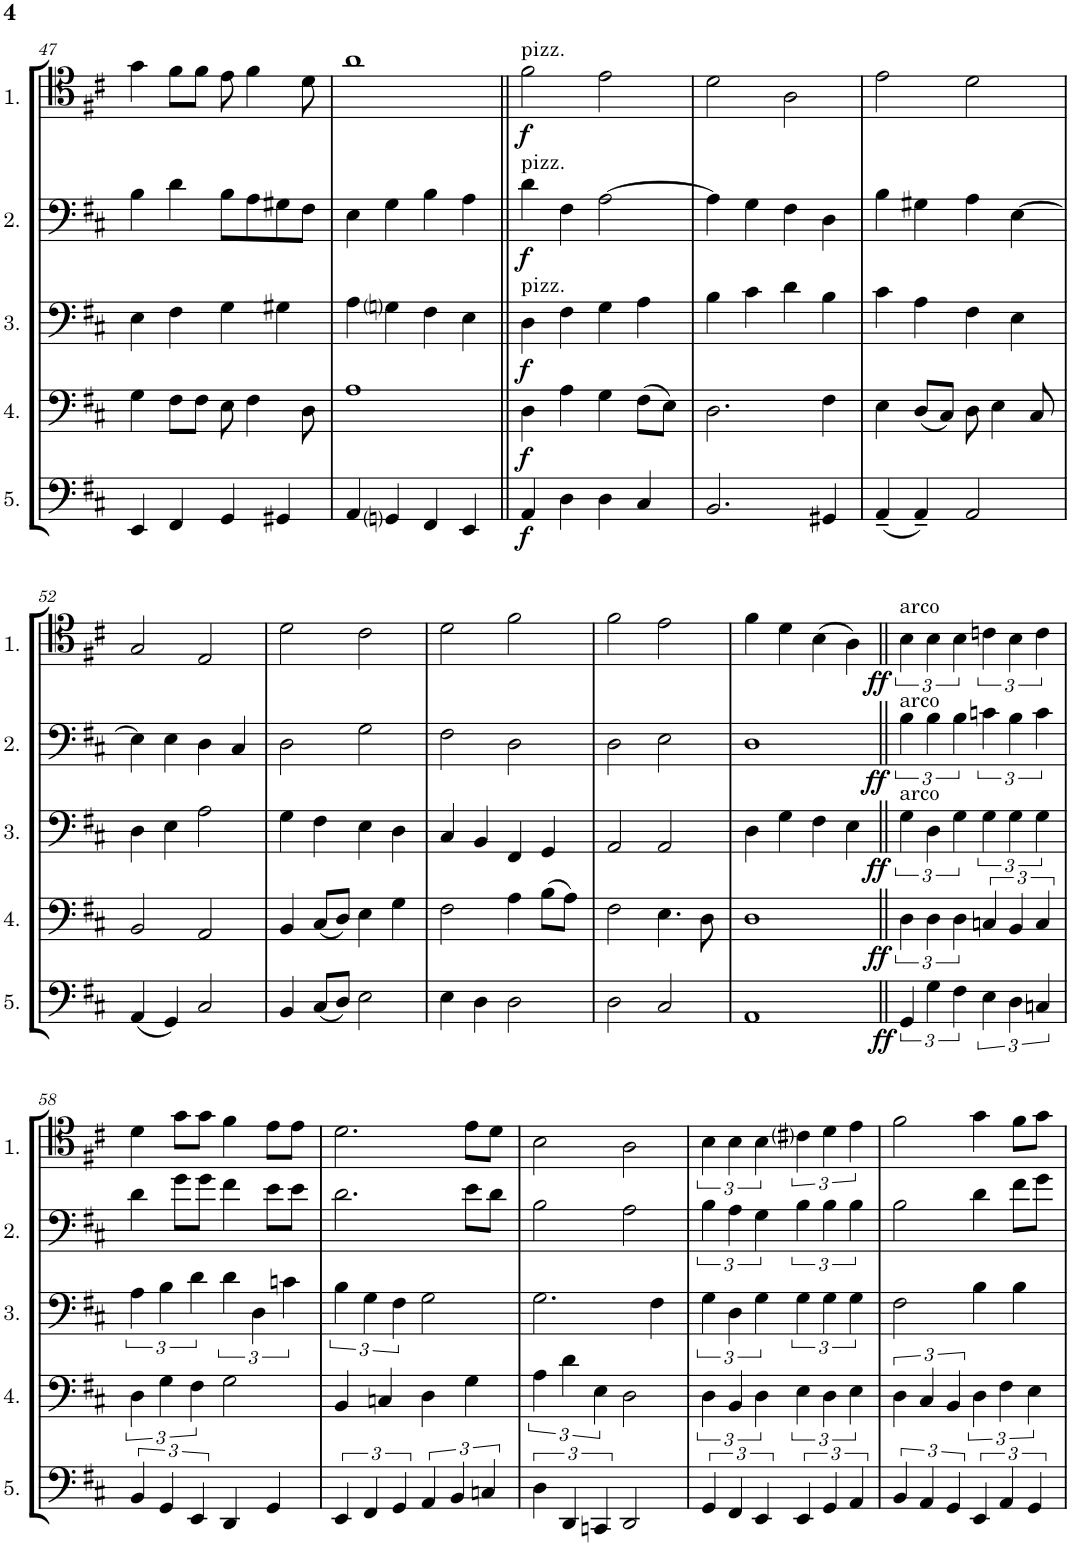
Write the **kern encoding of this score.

**kern	**dynam	**kern	**dynam	**kern	**dynam	**kern	**dynam	**kern	**dynam
*part5	*part5	*part4	*part4	*part3	*part3	*part2	*part2	*part1	*part1
*staff5	*staff5	*staff4	*staff4	*staff3	*staff3	*staff2	*staff2	*staff1	*staff1
*I"Cello 5	*	*I"Cello 4	*	*I"Cello 3	*	*I"Cello 2	*	*I"Cello 1	*
!!LO:PB:g=z
*clefF4	*	*clefF4	*	*clefF4	*	*clefF4	*	*clefC4	*
*k[f#c#]	*	*k[f#c#]	*	*k[f#c#]	*	*k[f#c#]	*	*k[f#c#]	*
*M4/4	*	*M4/4	*	*M4/4	*	*M4/4	*	*M4/4	*
=47	=47	=47	=47	=47	=47	=47	=47	=47	=47
4EE/	.	4G\	.	4E\	.	4B\	.	4g\	.
4FF#/	.	8F#\L	.	4F#\	.	4d\	.	8f#\L	.
.	.	8F#\J	.	.	.	.	.	8f#\J	.
4GG/	.	8E\	.	4G\	.	8B\L	.	8e\	.
.	.	4F#\	.	.	.	8A\	.	4f#\	.
4GG#X/	.	.	.	4G#X\	.	8G#X\	.	.	.
.	.	8D\	.	.	.	8F#\J	.	8d\	.
=48	=48	=48	=48	=48	=48	=48	=48	=48	=48
4AA/	.	1A	.	4A\	.	4E\	.	1a	.
4GGni/	.	.	.	4Gni\	.	4G\	.	.	.
4FF#/	.	.	.	4F#\	.	4B\	.	.	.
4EE/	.	.	.	4E\	.	4A\	.	.	.
=49||	=49||	=49||	=49||	=49||	=49||	=49||	=49||	=49||	=49||
!	!	!	!	!	!	!	!	!LO:TX:a:t=pizz.	!
!	!	!	!	!	!	!LO:TX:a:t=pizz.	!	!	!
!	!	!	!	!LO:TX:a:t=pizz.	!	!	!	!	!
!	!LO:DY:b	!	!LO:DY:b	!	!LO:DY:b	!	!LO:DY:b	!	!LO:DY:b
4AA/	f	4D\	f	4D\	f	4d\	f	2f#\	f
4D\	.	4A\	.	4F#\	.	4F#\	.	.	.
4D\	.	4G\	.	4G\	.	[2A\	.	2e\	.
4C#/	.	(8F#\L	.	4A\	.	.	.	.	.
.	.	8E\J)	.	.	.	.	.	.	.
=50	=50	=50	=50	=50	=50	=50	=50	=50	=50
2.BB/	.	2.D\	.	4B\	.	4A\]	.	2d\	.
.	.	.	.	4c#\	.	4G\	.	.	.
.	.	.	.	4d\	.	4F#\	.	2A\	.
4GG#X/	.	4F#\	.	4B\	.	4D\	.	.	.
=51	=51	=51	=51	=51	=51	=51	=51	=51	=51
(4AA~/	.	4E\	.	4c#\	.	4B\	.	2e\	.
4AA~/)	.	(8D/L	.	4A\	.	4G#X\	.	.	.
.	.	8C#/J)	.	.	.	.	.	.	.
2AA/	.	8D\	.	4F#\	.	4A\	.	2d\	.
.	.	4E\	.	.	.	.	.	.	.
.	.	.	.	4E\	.	[4E\	.	.	.
.	.	8C#/	.	.	.	.	.	.	.
!!LO:LB:g=z
=52	=52	=52	=52	=52	=52	=52	=52	=52	=52
(4AA/	.	2BB/	.	4D\	.	4E\]	.	2G/	.
4GG/)	.	.	.	4E\	.	4E\	.	.	.
2C#/	.	2AA/	.	2A\	.	4D\	.	2E/	.
.	.	.	.	.	.	4C#/	.	.	.
=53	=53	=53	=53	=53	=53	=53	=53	=53	=53
4BB/	.	4BB/	.	4G\	.	2D\	.	2d\	.
(8C#/L	.	(8C#/L	.	4F#\	.	.	.	.	.
8D/J)	.	8D/J)	.	.	.	.	.	.	.
2E\	.	4E\	.	4E\	.	2G\	.	2c#\	.
.	.	4G\	.	4D\	.	.	.	.	.
=54	=54	=54	=54	=54	=54	=54	=54	=54	=54
4E\	.	2F#\	.	4C#/	.	2F#\	.	2d\	.
4D\	.	.	.	4BB/	.	.	.	.	.
2D\	.	4A\	.	4FF#/	.	2D\	.	2f#\	.
.	.	(8B\L	.	4GG/	.	.	.	.	.
.	.	8A\J)	.	.	.	.	.	.	.
=55	=55	=55	=55	=55	=55	=55	=55	=55	=55
2D\	.	2F#\	.	2AA/	.	2D\	.	2f#\	.
2C#/	.	4.E\	.	2AA/	.	2E\	.	2e\	.
.	.	8D\	.	.	.	.	.	.	.
=56	=56	=56	=56	=56	=56	=56	=56	=56	=56
1AA	.	1D	.	4D\	.	1D	.	4f#\	.
.	.	.	.	4G\	.	.	.	4d\	.
.	.	.	.	4F#\	.	.	.	(4B\	.
.	.	.	.	4E\	.	.	.	4A\)	.
=57||	=57||	=57||	=57||	=57||	=57||	=57||	=57||	=57||	=57||
!	!	!	!	!	!	!	!	!LO:TX:a:t=arco	!
!	!	!	!	!	!	!LO:TX:a:t=arco	!	!	!
!	!	!	!	!LO:TX:a:t=arco	!	!	!	!	!
!	!LO:DY:b	!	!LO:DY:b	!	!LO:DY:b	!	!LO:DY:b	!	!LO:DY:b
6GG/	ff	6D\	ff	6G\	ff	6B\	ff	6B\	ff
6G\	.	6D\	.	6D\	.	6B\	.	6B\	.
6F#\	.	6D\	.	6G\	.	6B\	.	6B\	.
6E\	.	6Cn/	.	6G\	.	6cn\	.	6cn\	.
6D\	.	6BB/	.	6G\	.	6B\	.	6B\	.
6Cn/	.	6C/	.	6G\	.	6c\	.	6c\	.
!!LO:LB:g=z
=58	=58	=58	=58	=58	=58	=58	=58	=58	=58
6BB/	.	6D\	.	6A\	.	4d\	.	4d\	.
6GG/	.	6G\	.	6B\	.	.	.	.	.
.	.	.	.	.	.	8g\L	.	8g\L	.
6EE/	.	6F#\	.	6d\	.	.	.	.	.
.	.	.	.	.	.	8g\J	.	8g\J	.
4DD/	.	2G\	.	6d\	.	4f#\	.	4f#\	.
.	.	.	.	6D\	.	.	.	.	.
4GG/	.	.	.	.	.	8e\L	.	8e\L	.
.	.	.	.	6cn\	.	.	.	.	.
.	.	.	.	.	.	8e\J	.	8e\J	.
=59	=59	=59	=59	=59	=59	=59	=59	=59	=59
6EE/	.	4BB/	.	6B\	.	2.d\	.	2.d\	.
6FF#/	.	.	.	6G\	.	.	.	.	.
.	.	4Cn/	.	.	.	.	.	.	.
6GG/	.	.	.	6F#\	.	.	.	.	.
6AA/	.	4D\	.	2G\	.	.	.	.	.
6BB/	.	.	.	.	.	.	.	.	.
.	.	4G\	.	.	.	8e\L	.	8e\L	.
6Cn/	.	.	.	.	.	.	.	.	.
.	.	.	.	.	.	8d\J	.	8d\J	.
=60	=60	=60	=60	=60	=60	=60	=60	=60	=60
6D\	.	6A\	.	2.G\	.	2B\	.	2B\	.
6DD/	.	6d\	.	.	.	.	.	.	.
6CCn/	.	6E\	.	.	.	.	.	.	.
2DD/	.	2D\	.	.	.	2A\	.	2A\	.
.	.	.	.	4F#\	.	.	.	.	.
=61	=61	=61	=61	=61	=61	=61	=61	=61	=61
6GG/	.	6D\	.	6G\	.	6B\	.	6B\	.
6FF#/	.	6BB/	.	6D\	.	6A\	.	6B\	.
6EE/	.	6D\	.	6G\	.	6G\	.	6B\	.
6EE/	.	6E\	.	6G\	.	6B\	.	6c#i\	.
6GG/	.	6D\	.	6G\	.	6B\	.	6d\	.
6AA/	.	6E\	.	6G\	.	6B\	.	6e\	.
=62	=62	=62	=62	=62	=62	=62	=62	=62	=62
6BB/	.	6D\	.	2F#\	.	2B\	.	2f#\	.
6AA/	.	6C#/	.	.	.	.	.	.	.
6GG/	.	6BB/	.	.	.	.	.	.	.
6EE/	.	6D\	.	4B\	.	4d\	.	4g\	.
6AA/	.	6F#\	.	.	.	.	.	.	.
.	.	.	.	4B\	.	8f#\L	.	8f#\L	.
6GG/	.	6E\	.	.	.	.	.	.	.
.	.	.	.	.	.	8g\J	.	8g\J	.
=	=	=	=	=	=	=	=	=	=
*-	*-	*-	*-	*-	*-	*-	*-	*-	*-
